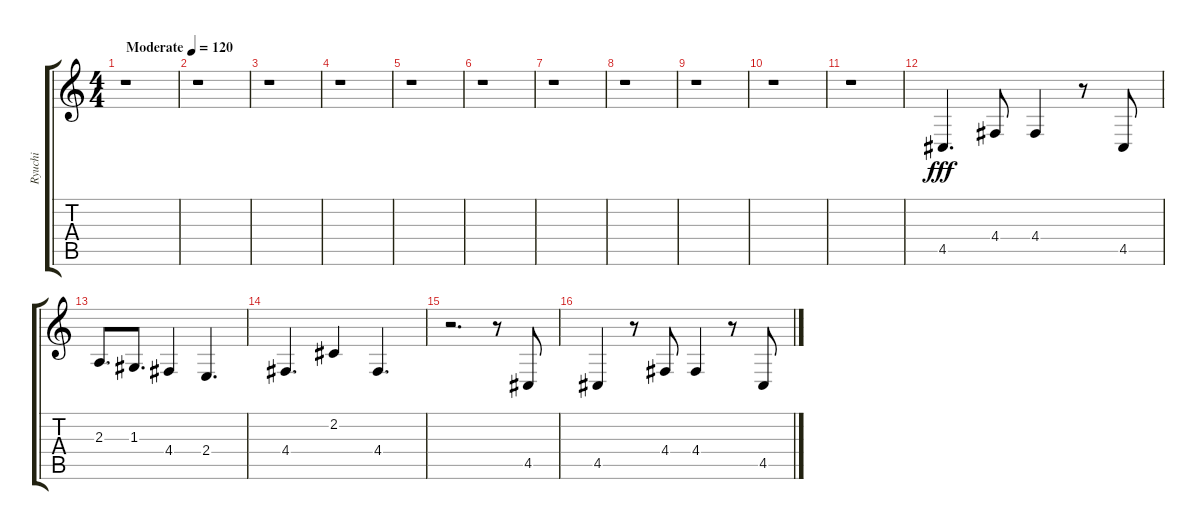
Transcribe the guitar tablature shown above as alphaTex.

\track ("Ryuchi" "Ryuchi") {instrument pad1newage}
\staff {score tabs}
\tuning (E4 B3 G3 D3 A2 E2) {hide}
\ts (4 4)
\tempo (120 "Moderate")
\clef g2
\ks c
r.1{dy fff instrument pad1newage} |
r.1 |
r.1 |
r.1 |
r.1 |
r.1 |
r.1 |
r.1 |
r.1 |
r.1 |
r.1 |
4.5.4{d instrument pad1newage} 4.4.8 4.4.4 r.8 4.5.8 |
2.3.8{d} 1.3.8{d} 4.4.4 2.4.4{d} |
4.4.4{d} 2.2.4 4.4.4{d} |
r.2{d} r.8 4.5.8 |
4.5.4 r.8 4.4.8 4.4.4 r.8 4.5.8
